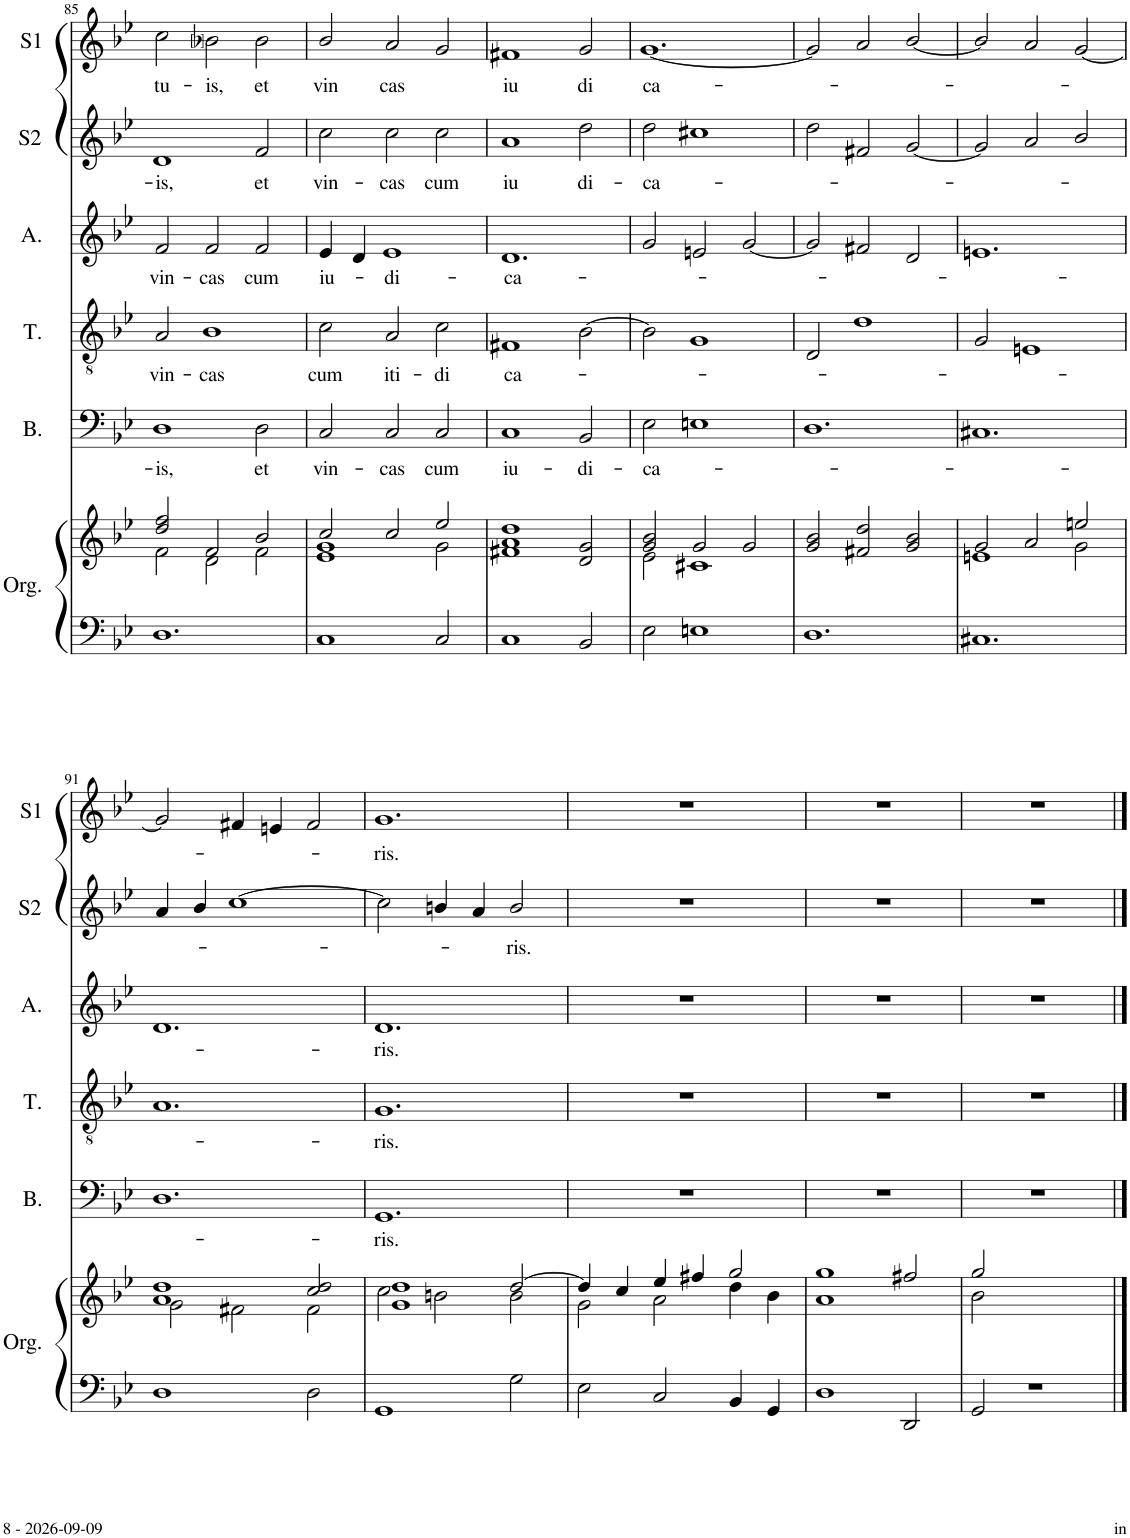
**kern	**kern	**kern	**text	**kern	**text	**kern	**text	**kern	**text	**kern	**text
*part6	*part6	*part5	*part5	*part4	*part4	*part3	*part3	*part2	*part2	*part1	*part1
*staff7	*staff6	*staff5	*staff5	*staff4	*staff4	*staff3	*staff3	*staff2	*staff2	*staff1	*staff1
*I"Orgue	*	*I"Basse	*	*I"Ténor	*	*I"Alto	*	*I"Soprano2	*	*I"Soprano1	*
*I'Org.	*	*I'B.	*	*I'T.	*	*I'A.	*	*I'S2	*	*I'S1	*
!!LO:PB:g=z
*clefF4	*clefG2	*clefF4	*	*clefGv2	*	*clefG2	*	*clefG2	*	*clefG2	*
*k[b-e-]	*k[b-e-]	*k[b-e-]	*	*k[b-e-]	*	*k[b-e-]	*	*k[b-e-]	*	*k[b-e-]	*
*M3/2	*M3/2	*M3/2	*	*M3/2	*	*M3/2	*	*M3/2	*	*M3/2	*
=85	=85	=85	=85	=85	=85	=85	=85	=85	=85	=85	=85
*	*^	*	*	*	*	*	*	*	*	*	*
!	!	!	!	!LO:LY:b	!	!LO:LY:b	!	!LO:LY:b	!	!LO:LY:b	!	!LO:LY:b
1.D	2dd/ 2ff/	2f\	1D	-is,	2A/	vin-	2f/	vin-	1d	-is,	2cc\	tu-
!	!	!	!	!	!	!LO:LY:b	!	!LO:LY:b	!	!	!	!LO:LY:b
.	2f/	2d\	.	.	1B-	-cas	2f/	-cas	.	.	2b-j\	-is,
!	!	!	!	!LO:LY:b	!	!	!	!LO:LY:b	!	!LO:LY:b	!	!LO:LY:b
.	2b-/	2f\	2D\	et	.	.	2f/	cum	2f/	et	2b-\	et
=86	=86	=86	=86	=86	=86	=86	=86	=86	=86	=86	=86	=86
!	!	!	!	!LO:LY:b	!	!LO:LY:b	!	!LO:LY:b	!	!LO:LY:b	!	!LO:LY:b
1C	2cc/	1e- 1g	2C/	vin-	2c\	cum	4e-/	-iu-	2cc\	vin-	2b-/	vin
.	.	.	.	.	.	.	4d/	.	.	.	.	.
!	!	!	!	!LO:LY:b	!	!LO:LY:b	!	!LO:LY:b	!	!LO:LY:b	!	!LO:LY:b
.	2cc/	.	2C/	-cas	2A/	iti-	1e-	-di-	2cc\	-cas	2a/	cas
!	!	!	!	!LO:LY:b	!	!LO:LY:b	!	!	!	!LO:LY:b	!	!
2C/	2ee-/	2g\	2C/	cum	2c\	-di	.	.	2cc\	cum	2g/	.
=87	=87	=87	=87	=87	=87	=87	=87	=87	=87	=87	=87	=87
!	!	!	!	!LO:LY:b	!	!LO:LY:b	!	!LO:LY:b	!	!LO:LY:b	!	!LO:LY:b
*	*v	*v	*	*	*	*	*	*	*	*	*	*
1C	1f#X 1a 1dd	1C	iu-	1F#X	ca-	1.d	-ca-	1a	iu	1f#X	iu
!	!	!	!LO:LY:b	!	!	!	!	!	!LO:LY:b	!	!LO:LY:b
2BB-/	2d/ 2g/	2BB-/	-di-	[2B-\	.	.	.	2dd\	di-	2g/	di
=88	=88	=88	=88	=88	=88	=88	=88	=88	=88	=88	=88
*	*^	*	*	*	*	*	*	*	*	*	*
!	!	!	!	!LO:LY:b	!	!	!	!	!	!LO:LY:b	!	!LO:LY:b
2E-\	2g/ 2b-/	2e-\	2E-\	-ca-	2B-\]	.	2g/	.	2dd\	-ca-	[1.g	ca-
1En	2g/	1c#X	1En	.	1G	.	2en/	.	1cc#X	.	.	.
.	2g/	.	.	.	.	.	[2g/	.	.	.	.	.
*	*v	*v	*	*	*	*	*	*	*	*	*	*
=89	=89	=89	=89	=89	=89	=89	=89	=89	=89	=89	=89
1.D	2g/ 2b-/	1.D	.	2D/	.	2g/]	.	2dd\	.	2g/]	.
.	2f#X/ 2dd/	.	.	1d	.	2f#X/	.	2f#X/	.	2a/	.
.	2g/ 2b-/	.	.	.	.	2d/	.	[2g/	.	[2b-/	.
=90	=90	=90	=90	=90	=90	=90	=90	=90	=90	=90	=90
*	*^	*	*	*	*	*	*	*	*	*	*
1.C#X	2g/	1en	1.C#X	.	2G/	.	1.en	.	2g/]	.	2b-/]	.
.	2a/	.	.	.	1En	.	.	.	2a/	.	2a/	.
.	2een/	2g\	.	.	.	.	.	.	2b-/	.	[2g/	.
!!LO:LB:g=z
=91	=91	=91	=91	=91	=91	=91	=91	=91	=91	=91	=91	=91
1D	1a 1dd	2g\	1.D	.	1.A	.	1.d	.	4a/	.	2g/]	.
.	.	.	.	.	.	.	.	.	4b-/	.	.	.
.	.	2f#X\	.	.	.	.	.	.	[1cc	.	4f#X/	.
.	.	.	.	.	.	.	.	.	.	.	4en/	.
2D\	2cc/ 2dd/	2f#\	.	.	.	.	.	.	.	.	2f#/	.
=92	=92	=92	=92	=92	=92	=92	=92	=92	=92	=92	=92	=92
!	!	!	!	!LO:LY:b	!	!LO:LY:b	!	!LO:LY:b	!	!	!	!LO:LY:b
1GG	1g 1dd	2cc\	1.GG	-ris.	1.G	-ris.	1.d	-ris.	2cc\]	.	1.g	-ris.
.	.	2bn\	.	.	.	.	.	.	4bn/	.	.	.
.	.	.	.	.	.	.	.	.	4a/	.	.	.
!	!	!	!	!	!	!	!	!	!	!LO:LY:b	!	!
2G\	[2dd/	2b\	.	.	.	.	.	.	2b/	-ris.	.	.
=93	=93	=93	=93	=93	=93	=93	=93	=93	=93	=93	=93	=93
2E-\	4dd/]	2g\	1.r	.	1.r	.	1.r	.	1.r	.	1.r	.
.	4cc/	.	.	.	.	.	.	.	.	.	.	.
2C/	4ee-/	2a\	.	.	.	.	.	.	.	.	.	.
.	4ff#X/	.	.	.	.	.	.	.	.	.	.	.
4BB-/	2gg/	4dd\	.	.	.	.	.	.	.	.	.	.
4GG/	.	4b-\	.	.	.	.	.	.	.	.	.	.
*	*v	*v	*	*	*	*	*	*	*	*	*	*
=94	=94	=94	=94	=94	=94	=94	=94	=94	=94	=94	=94
1D	1a 1gg	1.r	.	1.r	.	1.r	.	1.r	.	1.r	.
2DD/	2ff#X/	.	.	.	.	.	.	.	.	.	.
=95	=95	=95	=95	=95	=95	=95	=95	=95	=95	=95	=95
*	*^	*	*	*	*	*	*	*	*	*	*
2GG/	2gg/	2b-\	1.r	.	1.r	.	1.r	.	1.r	.	1.r	.
1r	1ryy	1ryy	.	.	.	.	.	.	.	.	.	.
*	*v	*v	*	*	*	*	*	*	*	*	*	*
==	==	==	==	==	==	==	==	==	==	==	==
*-	*-	*-	*-	*-	*-	*-	*-	*-	*-	*-	*-
